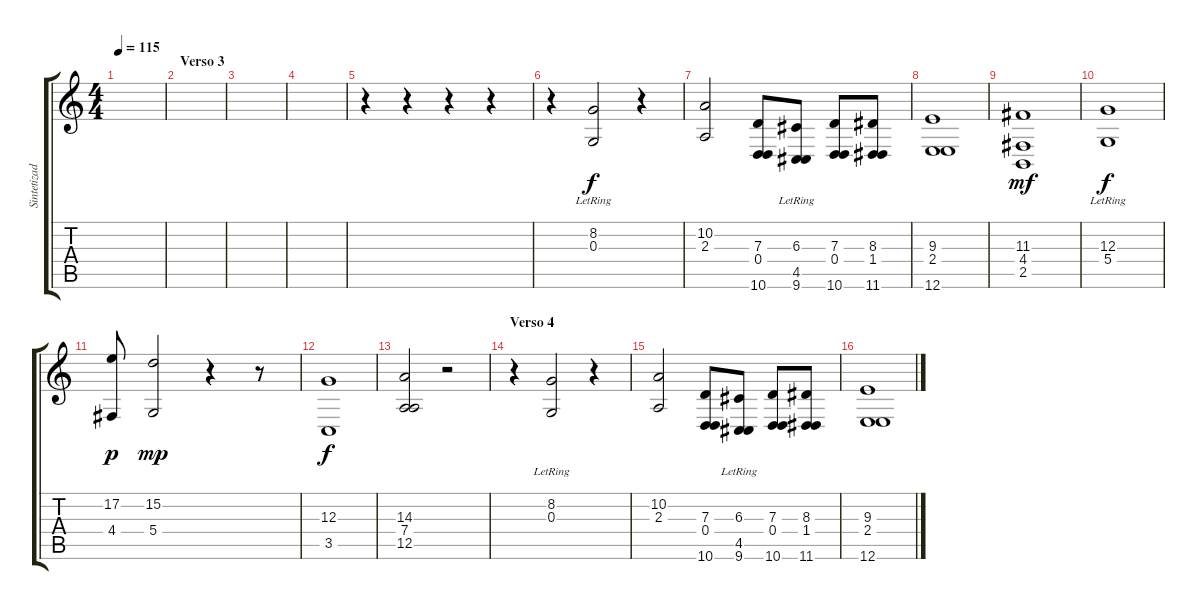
\track ("Sintetizador" "Sintetizad") {instrument synthstrings1}
\staff {score tabs}
\tuning (E4 B3 G3 D3 A2 E2) {hide}
\ts (4 4)
\tempo 115
\clef g2
\ks c
|
\section ("" "Verso 3")
|
|
|
r.4 r.4 r.4 r.4 |
r.4 (8.2{lr} 0.3).2 r.4 |
(10.2 2.3).2 (7.3 0.4 10.6).8 (6.3{lr} 4.5 9.6).8 (7.3 0.4 10.6).8 (8.3 1.4 11.6).8 |
(9.3 2.4 12.6).1 |
(11.3 4.4 2.5).1{dy mf} |
(12.3{lr} 5.4{lr}).1{dy f} |
(17.2 4.4).8{dy p} (15.2 5.4).2{dy mp} r.4 r.8 |
(12.3 3.5).1{dy f} |
(14.3 7.4 12.5).2 r.2 |
\section ("" "Verso 4")
r.4 (8.2{lr} 0.3).2 r.4 |
(10.2 2.3).2 (7.3 0.4 10.6).8 (6.3{lr} 4.5 9.6).8 (7.3 0.4 10.6).8 (8.3 1.4 11.6).8 |
(9.3 2.4 12.6).1
